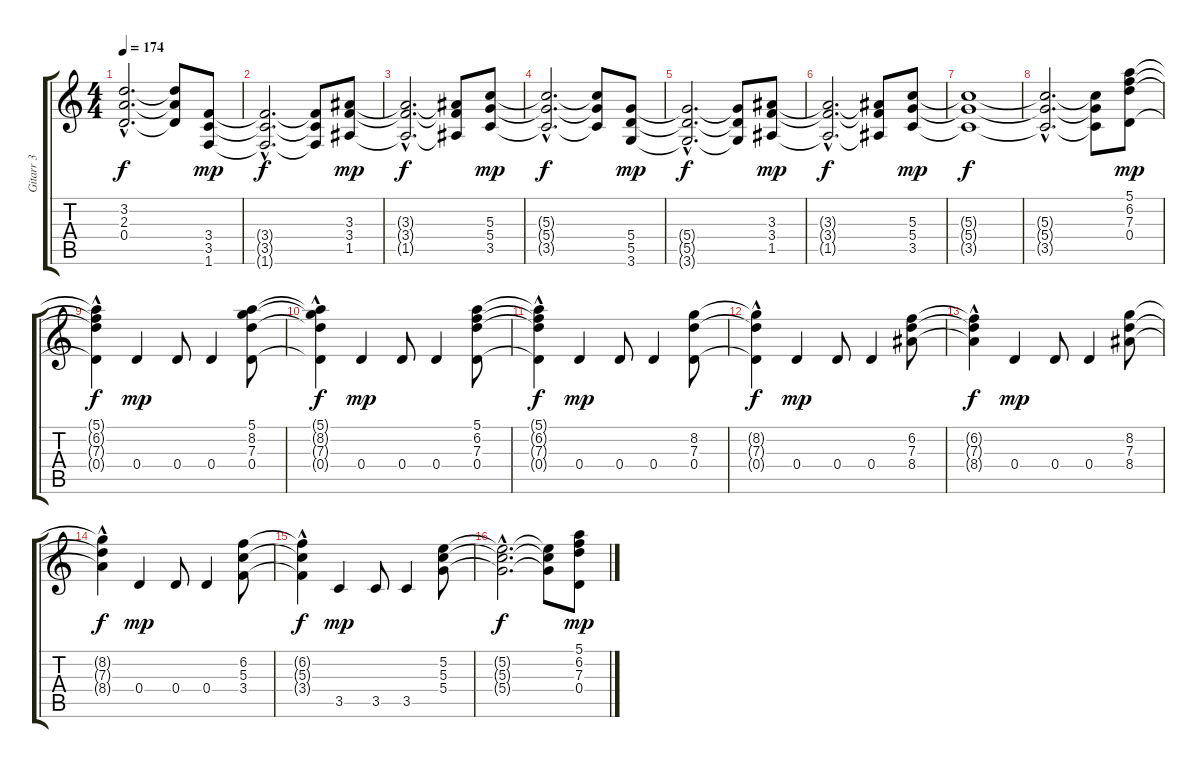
\track ("Gitarr 3" "Gitarr 3") {instrument distortionguitar}
\staff {score tabs}
\tuning (E4 B3 G3 D3 A2 E2) {hide}
\ts (4 4)
\tempo 174
\clef g2
\ks c
(3.2{hac t} 2.3{hac t} 0.4{hac t}).2{d dy f} (3.2{t} 2.3{t} 0.4{t}).8 (3.4 3.5 1.6).8{dy mp} |
(3.4{hac t} 3.5{hac t} 1.6{hac t}).2{d dy f} (3.4{t} 3.5{t} 1.6{t}).8 (3.3 3.4 1.5).8{dy mp} |
(3.3{hac t} 3.4{hac t} 1.5{hac t}).2{d dy f} (3.3{t} 3.4{t} 1.5{t}).8 (5.3 5.4 3.5).8{dy mp} |
(5.3{hac t} 5.4{hac t} 3.5{hac t}).2{d dy f} (5.3{t} 5.4{t} 3.5{t}).8 (5.4 5.5 3.6).8{dy mp} |
(5.4{hac t} 5.5{hac t} 3.6{hac t}).2{d dy f} (5.4{t} 5.5{t} 3.6{t}).8 (3.3 3.4 1.5).8{dy mp} |
(3.3{hac t} 3.4{hac t} 1.5{hac t}).2{d dy f} (3.3{t} 3.4{t} 1.5{t}).8 (5.3 5.4 3.5).8{dy mp} |
(5.3{t} 5.4{t} 3.5{t}).1{dy f} |
(5.3{hac t} 5.4{hac t} 3.5{hac t}).2{d} (5.3{t} 5.4{t} 3.5{t}).8 (5.1 6.2 7.3 0.4).8{dy mp} |
(5.1{hac t} 6.2{hac t} 7.3{hac t} 0.4{t}).4{dy f} 0.4.4{dy mp} 0.4.8 0.4.4 (5.1 8.2 7.3 0.4).8 |
(5.1{hac t} 8.2{hac t} 7.3{hac t} 0.4{t}).4{dy f} 0.4.4{dy mp} 0.4.8 0.4.4 (5.1 6.2 7.3 0.4).8 |
(5.1{hac t} 6.2{hac t} 7.3{hac t} 0.4{t}).4{dy f} 0.4.4{dy mp} 0.4.8 0.4.4 (8.2 7.3 0.4).8 |
(8.2{hac t} 7.3{t} 0.4{t}).4{dy f} 0.4.4{dy mp} 0.4.8 0.4.4 (6.2 7.3 8.4).8 |
(6.2{hac t} 7.3{t} 8.4{t}).4{dy f} 0.4.4{dy mp} 0.4.8 0.4.4 (8.2 7.3 8.4).8 |
(8.2{hac t} 7.3{t} 8.4{t}).4{dy f} 0.4.4{dy mp} 0.4.8 0.4.4 (6.2 5.3 3.4).8 |
(6.2{hac t} 5.3{t} 3.4{hac t}).4{dy f} 3.5.4{dy mp} 3.5.8 3.5.4 (5.2 5.3 5.4).8 |
(5.2{hac t} 5.3{hac t} 5.4{hac t}).2{d dy f} (5.2{t} 5.3{t} 5.4{t}).8 (5.1 6.2 7.3 0.4).8{dy mp}
